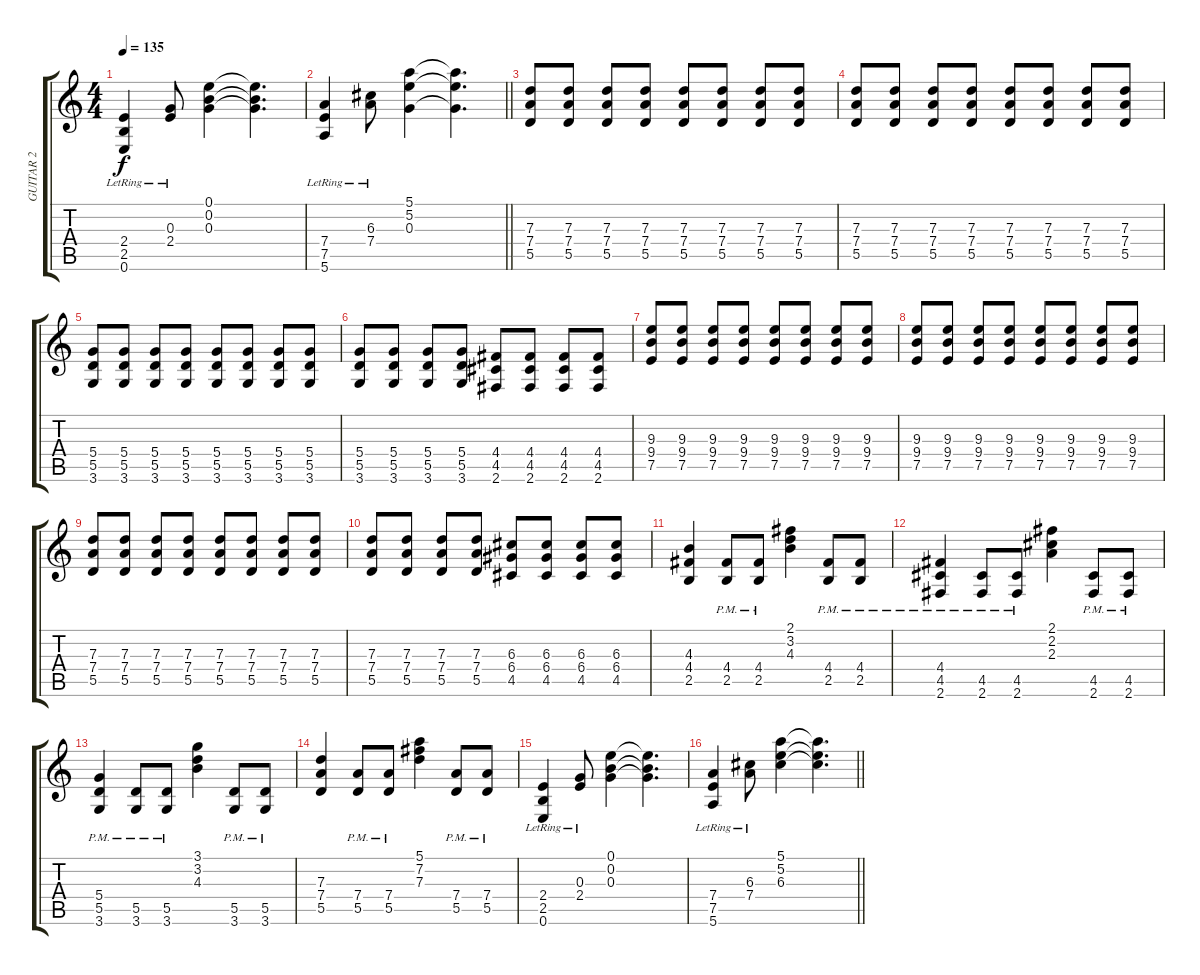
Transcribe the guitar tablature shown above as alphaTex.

\track ("GUITAR 2" "GUITAR 2") {instrument overdrivenguitar}
\staff {score tabs}
\tuning (E4 B3 G3 D3 A2 E2) {hide}
\ts (4 4)
\tempo 135
\clef g2
\ks c
(2.4 2.5{lr} 0.6{lr}).4{dy f} (0.3 2.4{lr}).8 (0.1 0.2 0.3).4 (0.1{t} 0.2{t} 0.3{t}).4{d} |
\barLineRight lightlight
(7.4 7.5{lr} 5.6{lr}).4 (6.3 7.4{lr}).8 (5.1 5.2 0.3).4 (5.1{t} 5.2{t} 0.3{t}).4{d} |
(7.3 7.4 5.5).8 (7.3 7.4 5.5).8 (7.3 7.4 5.5).8 (7.3 7.4 5.5).8 (7.3 7.4 5.5).8 (7.3 7.4 5.5).8 (7.3 7.4 5.5).8 (7.3 7.4 5.5).8 |
(7.3 7.4 5.5).8 (7.3 7.4 5.5).8 (7.3 7.4 5.5).8 (7.3 7.4 5.5).8 (7.3 7.4 5.5).8 (7.3 7.4 5.5).8 (7.3 7.4 5.5).8 (7.3 7.4 5.5).8 |
(5.4 5.5 3.6).8 (5.4 5.5 3.6).8 (5.4 5.5 3.6).8 (5.4 5.5 3.6).8 (5.4 5.5 3.6).8 (5.4 5.5 3.6).8 (5.4 5.5 3.6).8 (5.4 5.5 3.6).8 |
(5.4 5.5 3.6).8 (5.4 5.5 3.6).8 (5.4 5.5 3.6).8 (5.4 5.5 3.6).8 (4.4 4.5 2.6).8 (4.4 4.5 2.6).8 (4.4 4.5 2.6).8 (4.4 4.5 2.6).8 |
(9.3 9.4 7.5).8 (9.3 9.4 7.5).8 (9.3 9.4 7.5).8 (9.3 9.4 7.5).8 (9.3 9.4 7.5).8 (9.3 9.4 7.5).8 (9.3 9.4 7.5).8 (9.3 9.4 7.5).8 |
(9.3 9.4 7.5).8 (9.3 9.4 7.5).8 (9.3 9.4 7.5).8 (9.3 9.4 7.5).8 (9.3 9.4 7.5).8 (9.3 9.4 7.5).8 (9.3 9.4 7.5).8 (9.3 9.4 7.5).8 |
(7.3 7.4 5.5).8 (7.3 7.4 5.5).8 (7.3 7.4 5.5).8 (7.3 7.4 5.5).8 (7.3 7.4 5.5).8 (7.3 7.4 5.5).8 (7.3 7.4 5.5).8 (7.3 7.4 5.5).8 |
(7.3 7.4 5.5).8 (7.3 7.4 5.5).8 (7.3 7.4 5.5).8 (7.3 7.4 5.5).8 (6.3 6.4 4.5).8 (6.3 6.4 4.5).8 (6.3 6.4 4.5).8 (6.3 6.4 4.5).8 |
(4.3 4.4 2.5).4 (4.4{pm} 2.5{pm}).8 (4.4{pm} 2.5{pm}).8 (2.1 3.2 4.3).4 (4.4{pm} 2.5{pm}).8 (4.4{pm} 2.5{pm}).8 |
(4.4 4.5 2.6{pm}).4 (4.5{pm} 2.6{pm}).8 (4.5{pm} 2.6{pm}).8 (2.1 2.2 2.3).4 (4.5{pm} 2.6{pm}).8 (4.5{pm} 2.6{pm}).8 |
(5.4 5.5 3.6{pm}).4 (5.5{pm} 3.6{pm}).8 (5.5{pm} 3.6{pm}).8 (3.1 3.2 4.3).4 (5.5{pm} 3.6{pm}).8 (5.5{pm} 3.6{pm}).8 |
(7.3 7.4 5.5).4 (7.4{pm} 5.5{pm}).8 (7.4{pm} 5.5{pm}).8 (5.1 7.2 7.3).4 (7.4{pm} 5.5{pm}).8 (7.4{pm} 5.5{pm}).8 |
(2.4 2.5{lr} 0.6{lr}).4 (0.3 2.4{lr}).8 (0.1 0.2 0.3).4 (0.1{t} 0.2{t} 0.3{t}).4{d} |
\barLineRight lightlight
(7.4 7.5{lr} 5.6{lr}).4 (6.3 7.4{lr}).8 (5.1 5.2 6.3).4 (5.1{t} 5.2{t} 6.3{t}).4{d}
